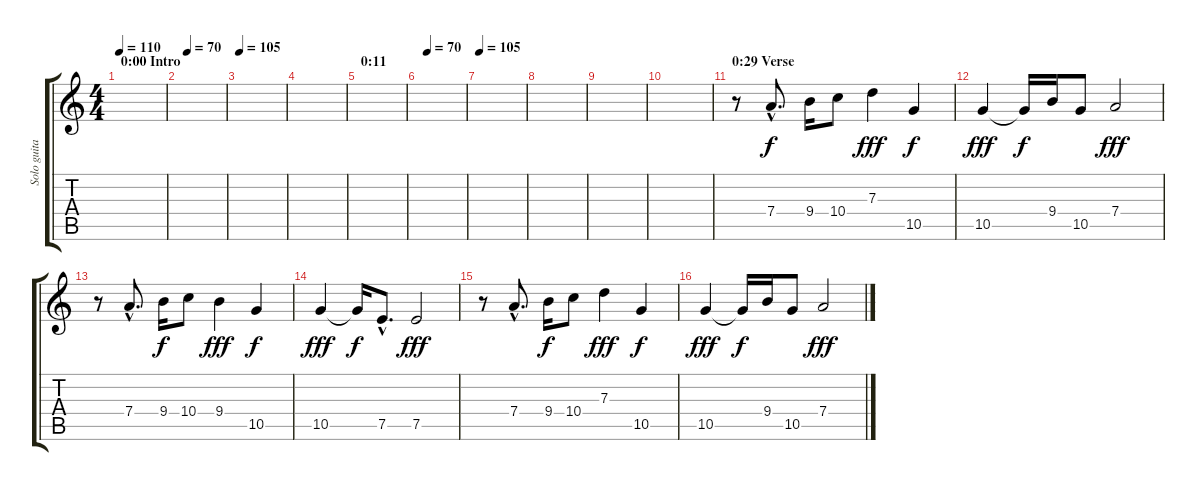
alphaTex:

\track ("Solo guitar (Steve Morse)" "Solo guita") {instrument electricguitarmuted}
\staff {score tabs}
\tuning (E4 B3 G3 D3 A2 E2) {hide}
\ts (4 4)
\section ("" "0:00 Intro")
\tempo 110
\clef g2
\ks c
|
\tempo (70 0.16666666666666666)
|
\tempo 105
|
|
\section ("" "0:11")
|
\tempo (70 0.16666666666666666)
|
\tempo 105
|
|
|
|
\section ("" "0:29 Verse")
r.8 7.4{hac}.8{d} 9.4.16{dy f} 10.4.8 7.3.4{dy fff} 10.5.4{dy f} |
10.5.4{dy fff} 10.5{t}.16{dy f} 9.4.16 10.5.8 7.4.2{dy fff} |
r.8 7.4{hac}.8{d} 9.4.16{dy f} 10.4.8 9.4.4{dy fff} 10.5.4{dy f} |
10.5.4{dy fff} 10.5{t}.16{dy f} 7.5{hac}.8{d} 7.5.2{dy fff} |
r.8 7.4{hac}.8{d} 9.4.16{dy f} 10.4.8 7.3.4{dy fff} 10.5.4{dy f} |
10.5.4{dy fff} 10.5{t}.16{dy f} 9.4.16 10.5.8 7.4.2{dy fff}
